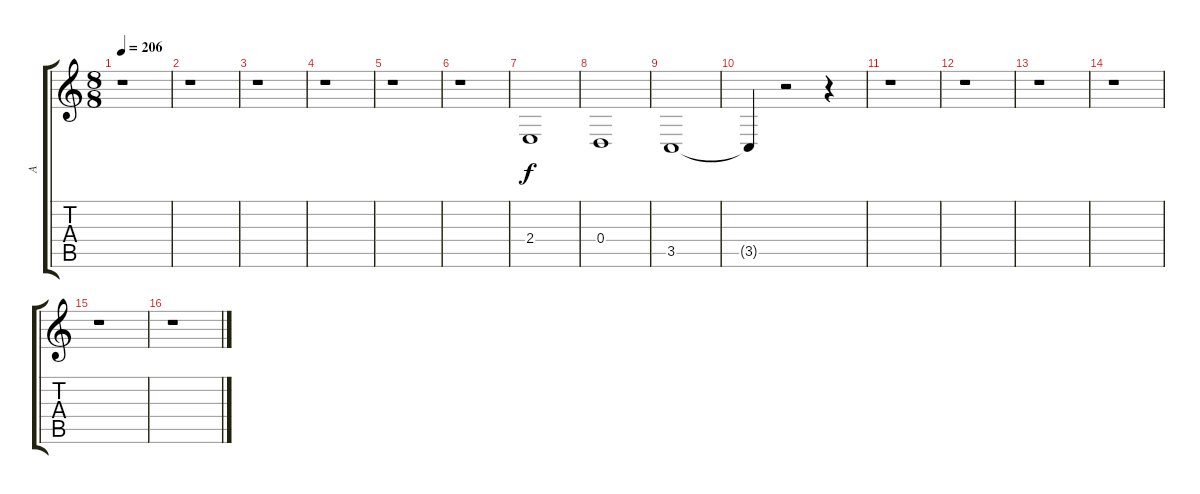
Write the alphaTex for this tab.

\track ("A" "A") {instrument harpsichord}
\staff {score tabs}
\tuning (E4 B3 G3 D3 A2 E2) {hide}
\ts (8 8)
\tempo 206
\clef g2
\ks c
r.1{dy f} |
r.1 |
r.1 |
r.1 |
r.1 |
r.1 |
2.4.1 |
0.4.1 |
3.5.1 |
3.5{t}.4 r.2 r.4 |
r.1 |
r.1 |
r.1 |
r.1 |
r.1 |
r.1
